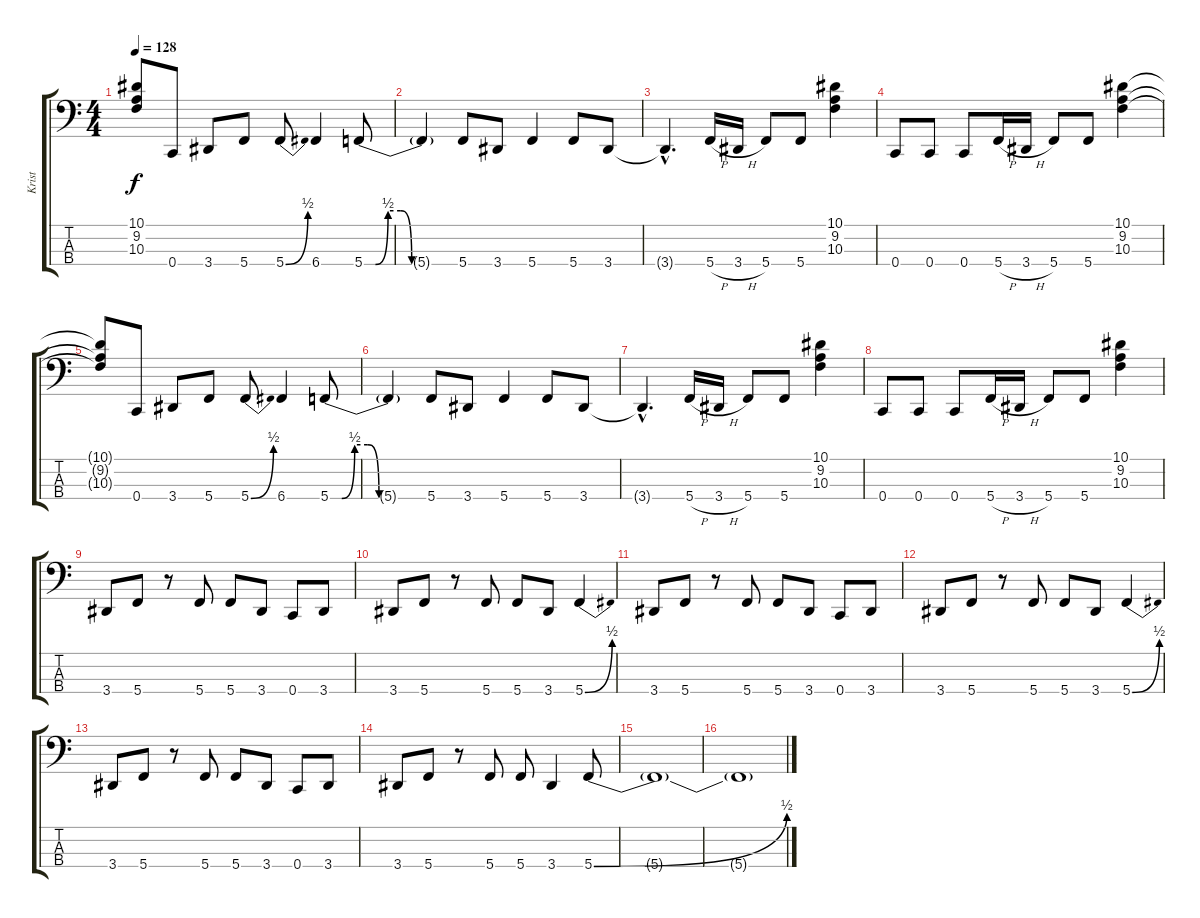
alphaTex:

\track ("Krist" "Krist") {instrument electricbasspick}
\staff {score tabs}
\tuning (F2 C2 G1 C1) {hide}
\ts (4 4)
\tempo 128
\clef f4
\ks c
(10.1{t} 9.2{t} 10.3{t}).8{dy f} 0.4.8 3.4.8 5.4.8 5.4{be (bend 0 0 60 2)}.8 6.4.4 5.4{be (custom 0 0 7 0 15 2 23 2 30 0 60 0)}.8 |
5.4{t}.4 5.4.8 3.4.8 5.4.4 5.4.8 3.4.8 |
3.4{hac t}.4{d} 5.4{h}.16 3.4{h}.16 5.4.8 5.4.8 (10.1 9.2 10.3).4 |
0.4.8 0.4.8 0.4.8 5.4{h}.16 3.4{h}.16 5.4.8 5.4.8 (10.1 9.2 10.3).4 |
(10.1{t} 9.2{t} 10.3{t}).8 0.4.8 3.4.8 5.4.8 5.4{be (bend 0 0 60 2)}.8 6.4.4 5.4{be (custom 0 0 7 0 15 2 23 2 30 0 60 0)}.8 |
5.4{t}.4 5.4.8 3.4.8 5.4.4 5.4.8 3.4.8 |
3.4{hac t}.4{d} 5.4{h}.16 3.4{h}.16 5.4.8 5.4.8 (10.1 9.2 10.3).4 |
0.4.8 0.4.8 0.4.8 5.4{h}.16 3.4{h}.16 5.4.8 5.4.8 (10.1 9.2 10.3).4 |
3.4.8 5.4.8 r.8 5.4.8 5.4.8 3.4.8 0.4.8 3.4.8 |
3.4.8 5.4.8 r.8 5.4.8 5.4.8 3.4.8 5.4{be (bend 0 0 60 2)}.4 |
3.4.8 5.4.8 r.8 5.4.8 5.4.8 3.4.8 0.4.8 3.4.8 |
3.4.8 5.4.8 r.8 5.4.8 5.4.8 3.4.8 5.4{be (bend 0 0 60 2)}.4 |
3.4.8 5.4.8 r.8 5.4.8 5.4.8 3.4.8 0.4.8 3.4.8 |
3.4.8 5.4.8 r.8 5.4.8 5.4.8 3.4.4 5.4{be (bend 0 0 60 2)}.8 |
5.4{t}.1 |
5.4{t}.1
